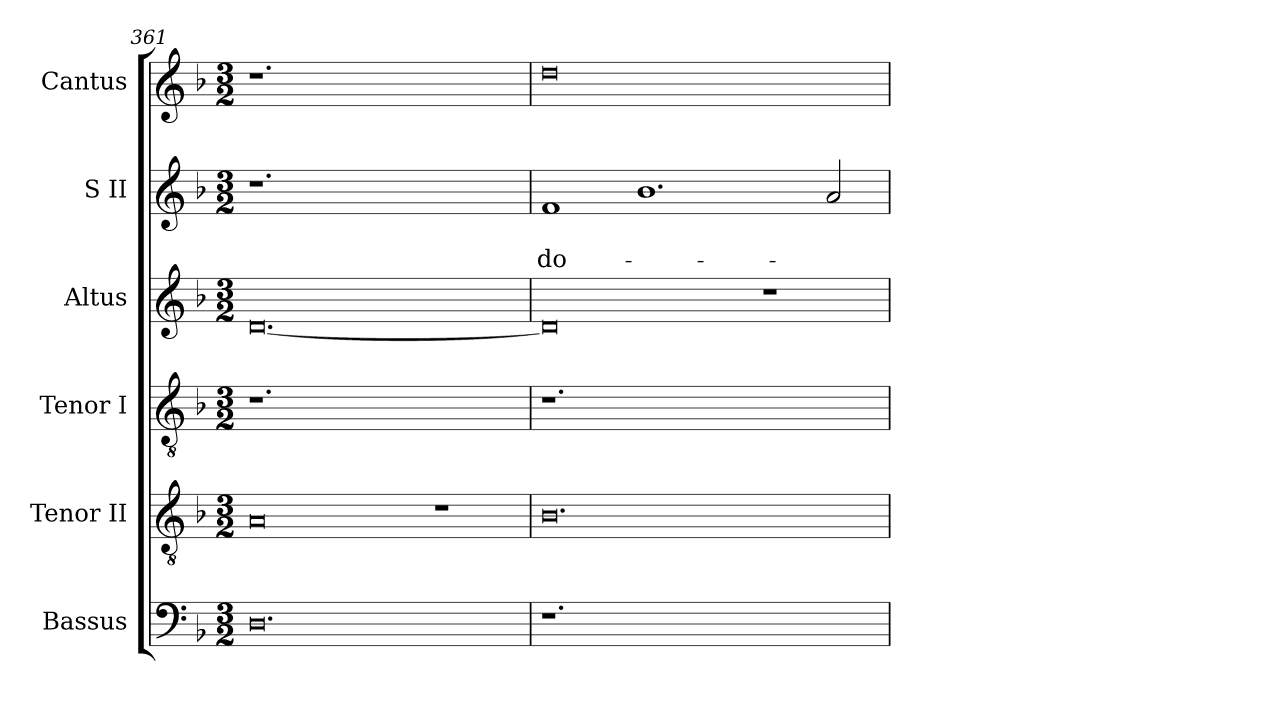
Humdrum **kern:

**kern	**kern	**kern	**kern	**kern	**text	**text	**kern
*part6	*part5	*part4	*part3	*part2	*part2	*part2	*part1
*staff6	*staff5	*staff4	*staff3	*staff2	*staff2	*staff2	*staff1
*I"Bassus	*I"Tenor II	*I"Tenor I	*I"Altus	*I"S II	*	*	*I"Cantus
*I'B	*I'T II	*I'T I	*I'A	*	*	*	*
!!LO:LB:g=z
*clefF4	*clefGv2	*clefGv2	*clefG2	*clefG2	*	*	*clefG2
*k[b-]	*k[b-]	*k[b-]	*k[b-]	*k[b-]	*	*	*k[b-]
*F:	*F:	*F:	*F:	*F:	*	*	*F:
*M3/2	*M3/2	*M3/2	*M3/2	*M3/2	*	*	*M3/2
=361	=361	=361	=361	=361	=361	=361	=361
0.D	0A	1.r	[<0.d	1.r	.	.	1.r
.	.	1.ryy	.	1.ryy	.	.	1.ryy
.	1r	.	.	.	.	.	.
=362	=362	=362	=362	=362	=362	=362	=362
!	!	!	!	!	!	!LO:LY:b	!
1.r	0.B-	1.r	0d]	1f	.	do-	0dd
.	.	.	.	1.b-	.	.	.
1.ryy	.	1.ryy	.	.	.	.	.
.	.	.	1r	.	.	.	1ryy
.	.	.	.	2a/	.	.	.
=	=	=	=	=	=	=	=
*-	*-	*-	*-	*-	*-	*-	*-
